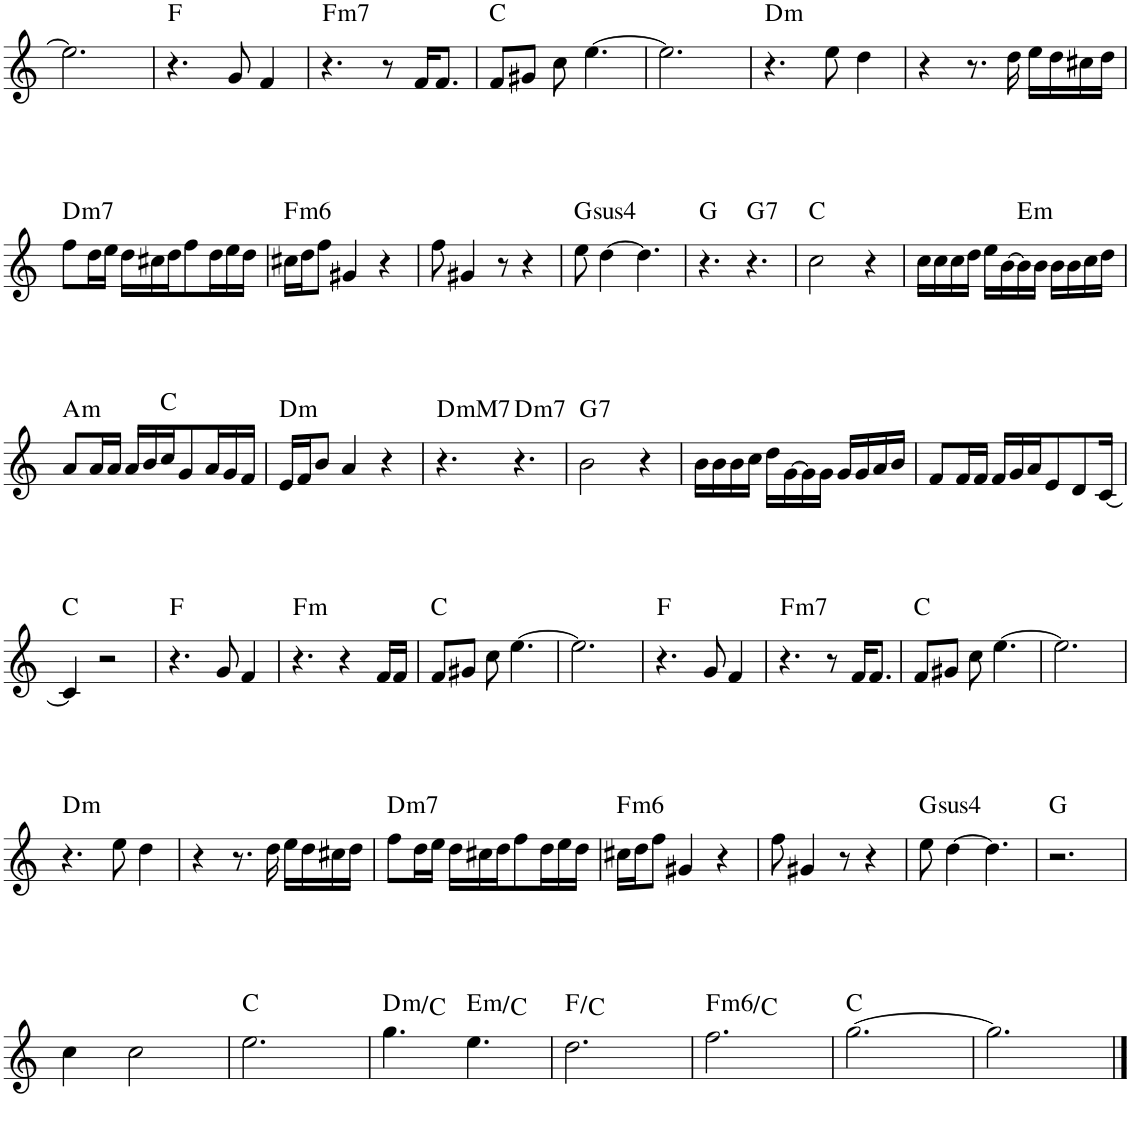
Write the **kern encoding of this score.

**kern	**harte
*part1	*part1
*staff1	*
*I"Piano	*
*I'Pno.	*
!!LO:PB:g=z
*clefG2	*
*k[]	*
*M3/4	*
=45	=45
2.ee\]	.
=46	=46
4.r	F:maj
8g/	.
4f/	.
=47	=47
!	!LO:H:kt=m7
4.r	F:min7
8r	.
16f/KL	.
8.f/J	.
=48	=48
8f/L	C:maj
8g#X/J	.
8cc\	.
[4.ee\	.
=49	=49
2.ee\]	.
=50	=50
!	!LO:H:kt=m
4.r	D:min
8ee\	.
4dd\	.
=51	=51
4r	.
8.r	.
16dd\	.
16ee\LL	.
16dd\	.
16cc#X\	.
16dd\JJ	.
!!LO:LB:g=z
=52	=52
!	!LO:H:kt=m7
8ff\L	D:min7
16dd\L	.
16ee\JJ	.
16dd\LL	.
16cc#X\	.
16dd\J	.
8ff\	.
16dd\L	.
16ee\	.
16dd\JJ	.
=53	=53
!	!LO:H:kt=m6
16cc#X\LL	F:min6
16dd\J	.
8ff\J	.
4g#X/	.
4r	.
=54	=54
8ff\	.
4g#X/	.
8r	.
4r	.
=55	=55
!	!LO:H:kt=4
8ee\	G:sus4
[4dd\	.
4.dd\]	.
=56	=56
4.r	G:maj
!	!LO:H:kt=7
4.r	G:7
=57	=57
2cc\	C:maj
4r	.
=58	=58
16cc\LL	.
16cc\	.
16cc\	.
16dd\JJ	.
16ee\LL	.
[16b\	.
!	!LO:H:kt=m
16b\]	E:min
16b\JJ	.
16b\LL	.
16b\	.
16cc\	.
16dd\JJ	.
!!LO:LB:g=z
=59	=59
!	!LO:H:kt=m
8a/L	A:min
16a/L	.
16a/JJ	.
16a/LL	.
16b/	.
16cc/J	C:maj
8g/	.
16a/L	.
16g/	.
16f/JJ	.
=60	=60
!	!LO:H:kt=m
16e/LL	D:min
16f/J	.
8b/J	.
4a/	.
4r	.
=61	=61
!	!LO:H:kt=mM7
4.r	D:minmaj7
!	!LO:H:kt=m7
4.r	D:min7
=62	=62
!	!LO:H:kt=7
2b\	G:7
4r	.
=63	=63
16b\LL	.
16b\	.
16b\	.
16cc\JJ	.
16dd\LL	.
[16g\	.
16g\]	.
16g\JJ	.
16g/LL	.
16g/	.
16a/	.
16b/JJ	.
=64	=64
8f/L	.
16f/L	.
16f/JJ	.
16f/LL	.
16g/	.
16a/J	.
8e/	.
8d/	.
[16c/Jk	.
!!LO:LB:g=z
=65	=65
4c/]	C:maj
2r	.
=66	=66
4.r	F:maj
8g/	.
4f/	.
=67	=67
!	!LO:H:kt=m
4.r	F:min
4r	.
16f/LL	.
16f/JJ	.
=68	=68
8f/L	C:maj
8g#X/J	.
8cc\	.
[4.ee\	.
=69	=69
2.ee\]	.
=70	=70
4.r	F:maj
8g/	.
4f/	.
=71	=71
!	!LO:H:kt=m7
4.r	F:min7
8r	.
16f/KL	.
8.f/J	.
=72	=72
8f/L	C:maj
8g#X/J	.
8cc\	.
[4.ee\	.
=73	=73
2.ee\]	.
!!LO:LB:g=z
=74	=74
!	!LO:H:kt=m
4.r	D:min
8ee\	.
4dd\	.
=75	=75
4r	.
8.r	.
16dd\	.
16ee\LL	.
16dd\	.
16cc#X\	.
16dd\JJ	.
=76	=76
!	!LO:H:kt=m7
8ff\L	D:min7
16dd\L	.
16ee\JJ	.
16dd\LL	.
16cc#X\	.
16dd\J	.
8ff\	.
16dd\L	.
16ee\	.
16dd\JJ	.
=77	=77
!	!LO:H:kt=m6
16cc#X\LL	F:min6
16dd\J	.
8ff\J	.
4g#X/	.
4r	.
=78	=78
8ff\	.
4g#X/	.
8r	.
4r	.
=79	=79
!	!LO:H:kt=4
8ee\	G:sus4
[4dd\	.
4.dd\]	.
=80	=80
2.r	G:maj
!!LO:LB:g=z
=81	=81
4cc\	.
2cc\	.
=82	=82
2.ee\	C:maj
=83	=83
!	!LO:H:kt=m
4.gg\	D:min/b7
!	!LO:H:kt=m
4.ee\	E:min/b6
=84	=84
2.dd\	F:maj/5
=85	=85
!	!LO:H:kt=m6
2.ff\	F:min6/5
=86	=86
[2.gg\	C:maj
=87	=87
2.gg\]	.
==	==
*-	*-
